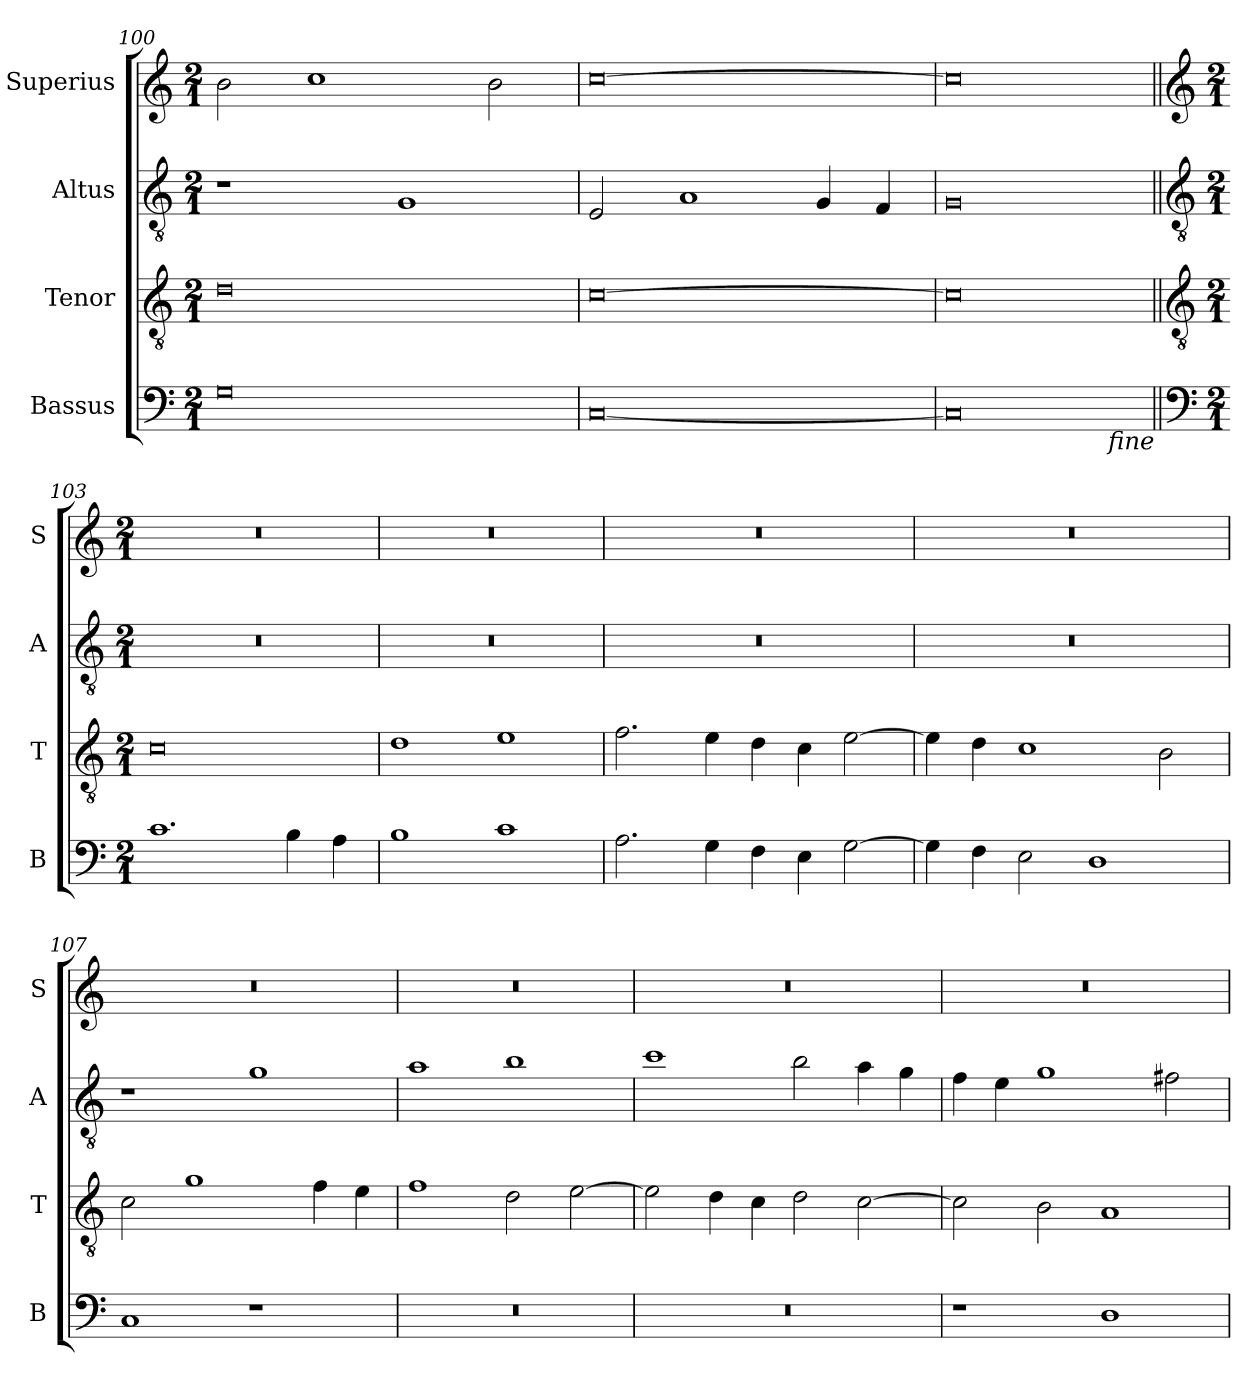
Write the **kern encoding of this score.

**kern	**kern	**kern	**kern
*part4	*part3	*part2	*part1
*staff4	*staff3	*staff2	*staff1
*I"Bassus	*I"Tenor	*I"Altus	*I"Superius
*I'B	*I'T	*I'A	*I'S
*clefF4	*clefGv2	*clefGv2	*clefG2
*k[]	*k[]	*k[]	*k[]
*M2/1	*M2/1	*M2/1	*M2/1
=100	=100	=100	=100
0G	0d	1r	2b\
.	.	.	1cc
.	.	1G	.
.	.	.	2b\
=101	=101	=101	=101
[0C	[0c	2E/	[0cc
.	.	1A	.
.	.	4G/	.
.	.	4F/	.
=102	=102	=102	=102
0C]	0c]	0G	0cc]
!LO:TX:b:i:rj:t=fine	!	!	!
!!LO:LB:g=z
=103||	=103||	=103||	=103||
*clefF4	*clefGv2	*clefGv2	*clefG2
*k[]	*k[]	*k[]	*k[]
*M2/1	*M2/1	*M2/1	*M2/1
1.c	0c	0r	0r
4B\	.	.	.
4A\	.	.	.
=104	=104	=104	=104
1B	1d	0r	0r
1c	1e	.	.
=105	=105	=105	=105
2.A\	2.f\	0r	0r
4G\	4e\	.	.
4F\	4d\	.	.
4E\	4c\	.	.
[2G\	[2e\	.	.
=106	=106	=106	=106
4G\]	4e\]	0r	0r
4F\	4d\	.	.
2E\	1c	.	.
1D	.	.	.
.	2B\	.	.
=107	=107	=107	=107
1C	2c\	1r	0r
.	1g	.	.
1r	.	1g	.
.	4f\	.	.
.	4e\	.	.
=108	=108	=108	=108
0r	1f	1a	0r
.	2d\	1b	.
.	[2e\	.	.
=109	=109	=109	=109
0r	2e\]	1cc	0r
.	4d\	.	.
.	4c\	.	.
.	2d\	2b\	.
.	[2c\	4a\	.
.	.	4g\	.
=110	=110	=110	=110
1r	2c\]	4f\	0r
.	.	4e\	.
.	2B\	1g	.
1D	1A	.	.
.	.	2f#X\	.
=	=	=	=
*-	*-	*-	*-
